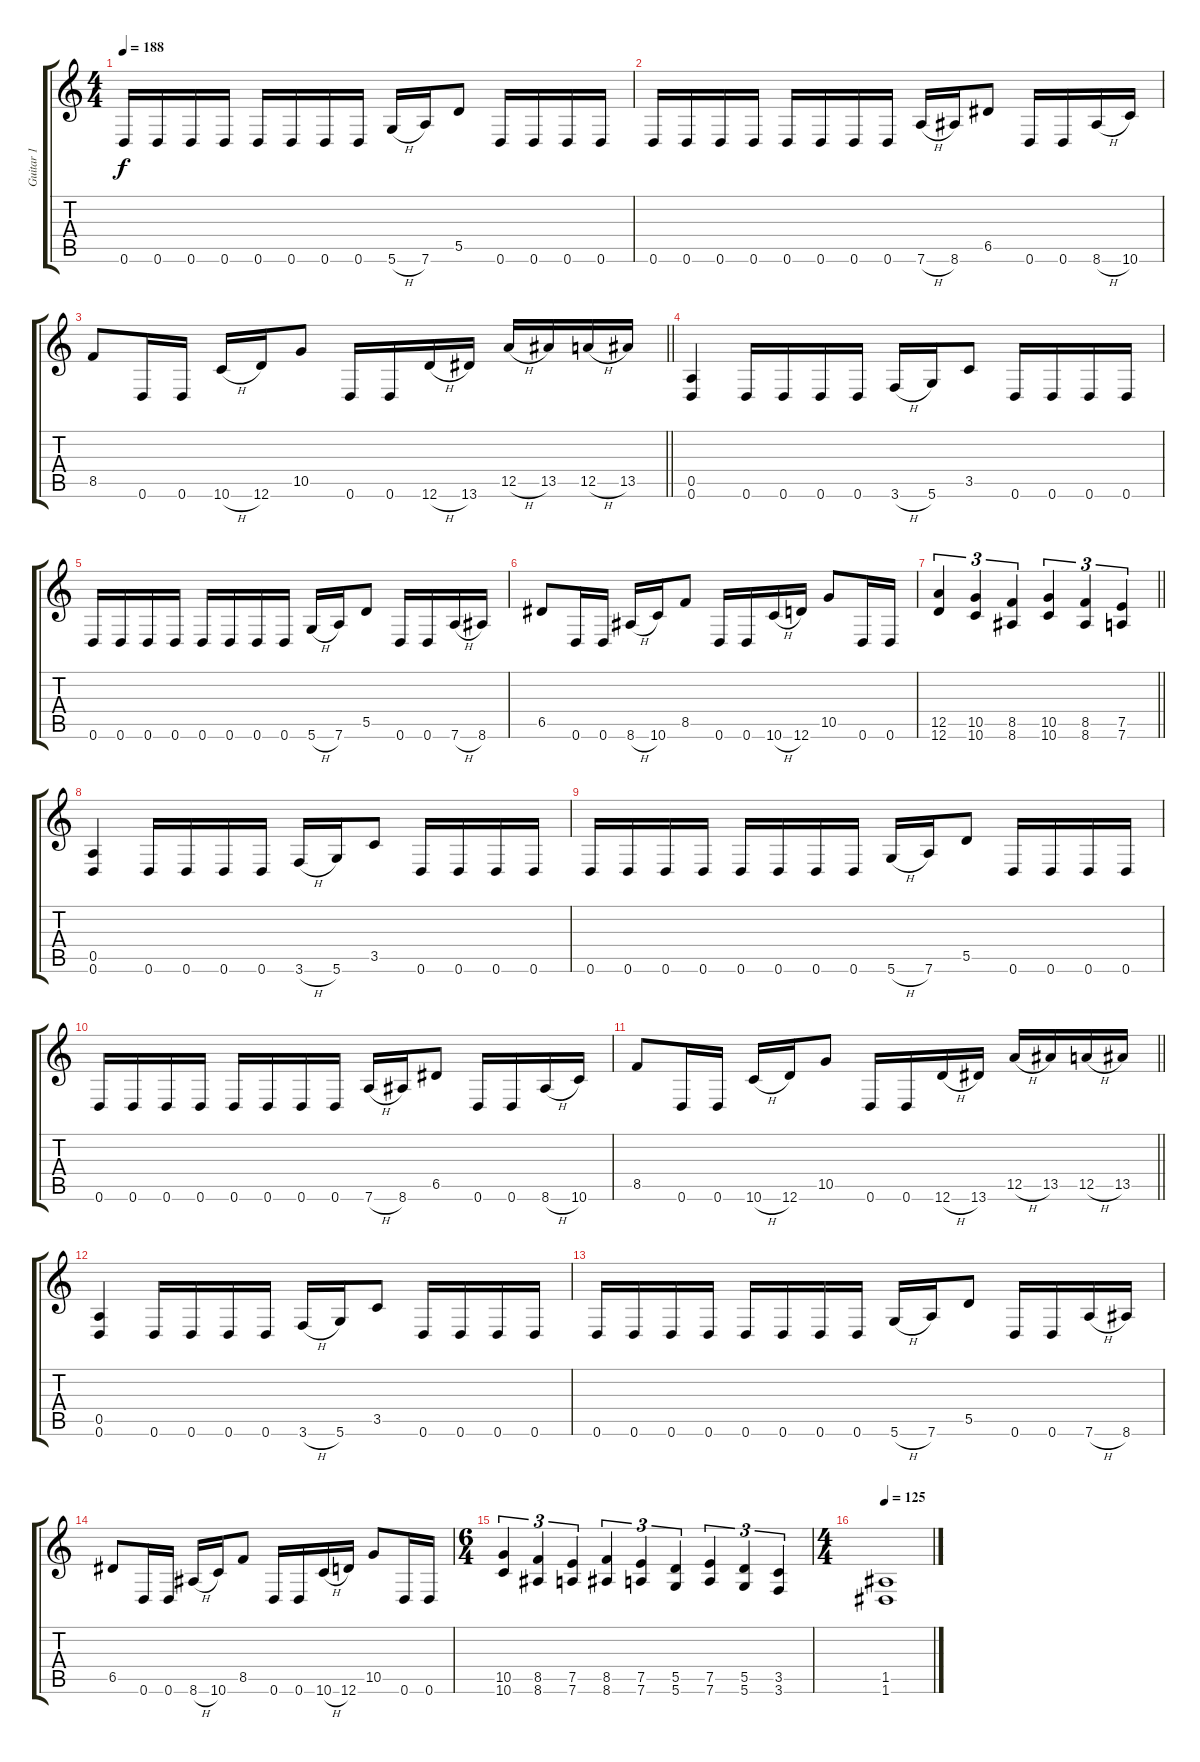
\track ("Guitar 1" "Guitar 1") {instrument distortionguitar}
\staff {score tabs}
\tuning (E4 B3 G3 D3 A2 D2) {hide}
\ts (4 4)
\tempo 188
\clef g2
\ks c
0.6.16{dy f} 0.6.16 0.6.16 0.6.16 0.6.16 0.6.16 0.6.16 0.6.16 5.6{h}.16 7.6.16 5.5.8 0.6.16 0.6.16 0.6.16 0.6.16 |
0.6.16 0.6.16 0.6.16 0.6.16 0.6.16 0.6.16 0.6.16 0.6.16 7.6{h}.16 8.6.16 6.5.8 0.6.16 0.6.16 8.6{h}.16 10.6.16 |
\barLineRight lightlight
8.5.8 0.6.16 0.6.16 10.6{h}.16 12.6.16 10.5.8 0.6.16 0.6.16 12.6{h}.16 13.6.16 12.5{h}.16 13.5.16 12.5{h}.16 13.5.16 |
(0.5 0.6).4 0.6.16 0.6.16 0.6.16 0.6.16 3.6{h}.16 5.6.16 3.5.8 0.6.16 0.6.16 0.6.16 0.6.16 |
0.6.16 0.6.16 0.6.16 0.6.16 0.6.16 0.6.16 0.6.16 0.6.16 5.6{h}.16 7.6.16 5.5.8 0.6.16 0.6.16 7.6{h}.16 8.6.16 |
6.5.8 0.6.16 0.6.16 8.6{h}.16 10.6.16 8.5.8 0.6.16 0.6.16 10.6{h}.16 12.6.16 10.5.8 0.6.16 0.6.16 |
\barLineRight lightlight
(12.5 12.6).4{tu (3 2)} (10.5 10.6).4{tu (3 2)} (8.5 8.6).4{tu (3 2)} (10.5 10.6).4{tu (3 2)} (8.5 8.6).4{tu (3 2)} (7.5 7.6).4{tu (3 2)} |
(0.5 0.6).4 0.6.16 0.6.16 0.6.16 0.6.16 3.6{h}.16 5.6.16 3.5.8 0.6.16 0.6.16 0.6.16 0.6.16 |
0.6.16 0.6.16 0.6.16 0.6.16 0.6.16 0.6.16 0.6.16 0.6.16 5.6{h}.16 7.6.16 5.5.8 0.6.16 0.6.16 0.6.16 0.6.16 |
0.6.16 0.6.16 0.6.16 0.6.16 0.6.16 0.6.16 0.6.16 0.6.16 7.6{h}.16 8.6.16 6.5.8 0.6.16 0.6.16 8.6{h}.16 10.6.16 |
\barLineRight lightlight
8.5.8 0.6.16 0.6.16 10.6{h}.16 12.6.16 10.5.8 0.6.16 0.6.16 12.6{h}.16 13.6.16 12.5{h}.16 13.5.16 12.5{h}.16 13.5.16 |
(0.5 0.6).4 0.6.16 0.6.16 0.6.16 0.6.16 3.6{h}.16 5.6.16 3.5.8 0.6.16 0.6.16 0.6.16 0.6.16 |
0.6.16 0.6.16 0.6.16 0.6.16 0.6.16 0.6.16 0.6.16 0.6.16 5.6{h}.16 7.6.16 5.5.8 0.6.16 0.6.16 7.6{h}.16 8.6.16 |
6.5.8 0.6.16 0.6.16 8.6{h}.16 10.6.16 8.5.8 0.6.16 0.6.16 10.6{h}.16 12.6.16 10.5.8 0.6.16 0.6.16 |
\ts (6 4)
(10.5 10.6).4{tu (3 2)} (8.5 8.6).4{tu (3 2)} (7.5 7.6).4{tu (3 2)} (8.5 8.6).4{tu (3 2)} (7.5 7.6).4{tu (3 2)} (5.5 5.6).4{tu (3 2)} (7.5 7.6).4{tu (3 2)} (5.5 5.6).4{tu (3 2)} (3.5 3.6).4{tu (3 2)} |
\ts (4 4)
\tempo 125
(1.5 1.6).1
